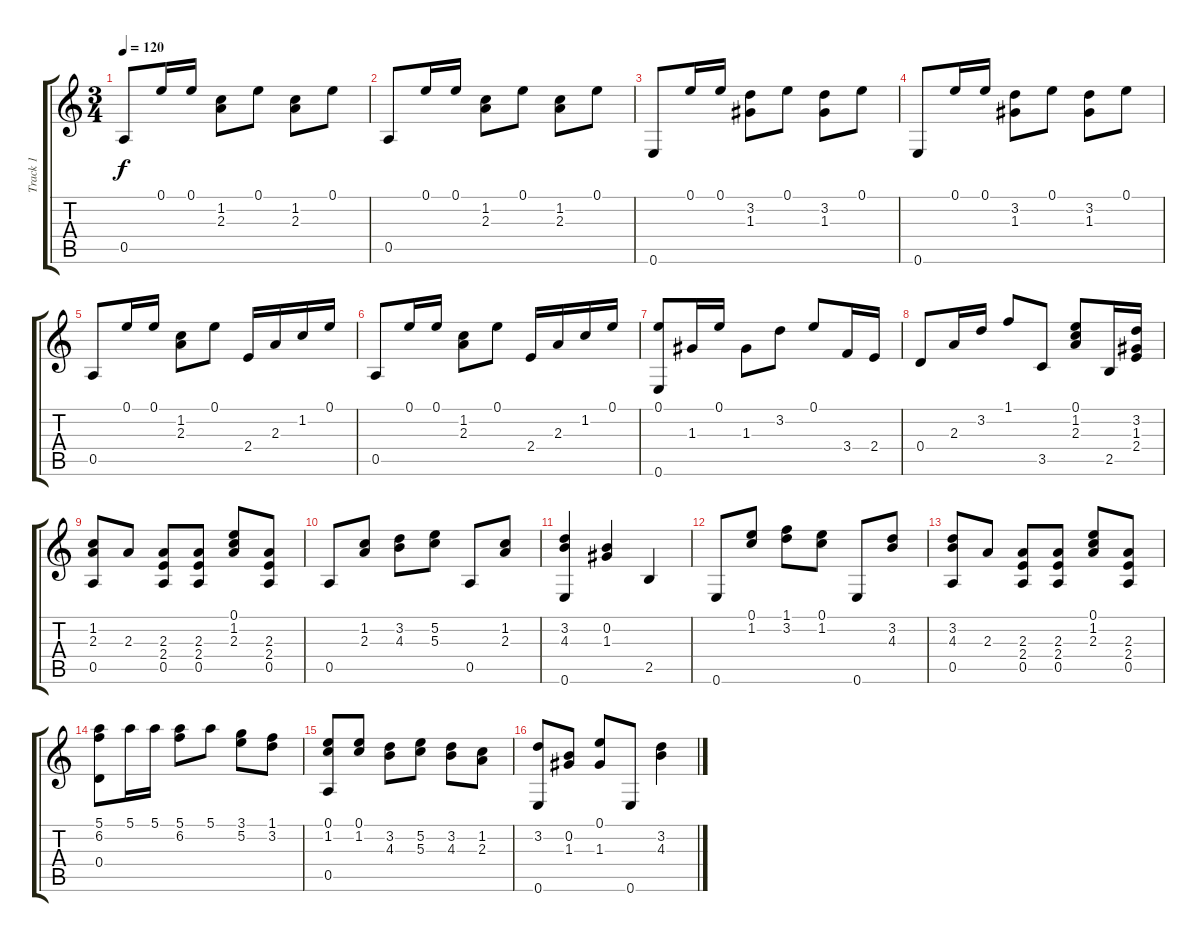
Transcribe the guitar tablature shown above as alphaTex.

\track ("Track 1" "Track 1") {instrument acousticguitarnylon}
\staff {score tabs}
\tuning (E4 B3 G3 D3 A2 E2) {hide}
\ts (3 4)
\tempo 120
\clef g2
\ks c
0.5.8{dy f instrument acousticguitarnylon} 0.1.16 0.1.16 (1.2 2.3).8 0.1.8 (1.2 2.3).8 0.1.8 |
0.5.8 0.1.16 0.1.16 (1.2 2.3).8 0.1.8 (1.2 2.3).8 0.1.8 |
0.6.8 0.1.16 0.1.16 (3.2 1.3).8 0.1.8 (3.2 1.3).8 0.1.8 |
0.6.8 0.1.16 0.1.16 (3.2 1.3).8 0.1.8 (3.2 1.3).8 0.1.8 |
0.5.8 0.1.16 0.1.16 (1.2 2.3).8 0.1.8 2.4.16 2.3.16 1.2.16 0.1.16 |
0.5.8 0.1.16 0.1.16 (1.2 2.3).8 0.1.8 2.4.16 2.3.16 1.2.16 0.1.16 |
(0.1 0.6).8 1.3.16 0.1.16 1.3.8 3.2.8 0.1.8 3.4.16 2.4.16 |
0.4.8 2.3.16 3.2.16 1.1.8 3.5.8 (0.1 1.2 2.3).8 2.5.16 (3.2 1.3 2.4).16 |
(1.2 2.3 0.5).8 2.3.8 (2.3 2.4 0.5).8 (2.3 2.4 0.5).8 (0.1 1.2 2.3).8 (2.3 2.4 0.5).8 |
0.5.8 (1.2 2.3).8 (3.2 4.3).8 (5.2 5.3).8 0.5.8 (1.2 2.3).8 |
(3.2 4.3 0.6).4 (0.2 1.3).4 2.5.4 |
0.6.8 (0.1 1.2).8 (1.1 3.2).8 (0.1 1.2).8 0.6.8 (3.2 4.3).8 |
(3.2 4.3 0.5).8 2.3.8 (2.3 2.4 0.5).8 (2.3 2.4 0.5).8 (0.1 1.2 2.3).8 (2.3 2.4 0.5).8 |
(5.1 6.2 0.4).8 5.1.16 5.1.16 (5.1 6.2).8 5.1.8 (3.1 5.2).8 (1.1 3.2).8 |
(0.1 1.2 0.5).8 (0.1 1.2).8 (3.2 4.3).8 (5.2 5.3).8 (3.2 4.3).8 (1.2 2.3).8 |
(3.2 0.6).8 (0.2 1.3).8 (0.1 1.3).8 0.6.8 (3.2 4.3).4
